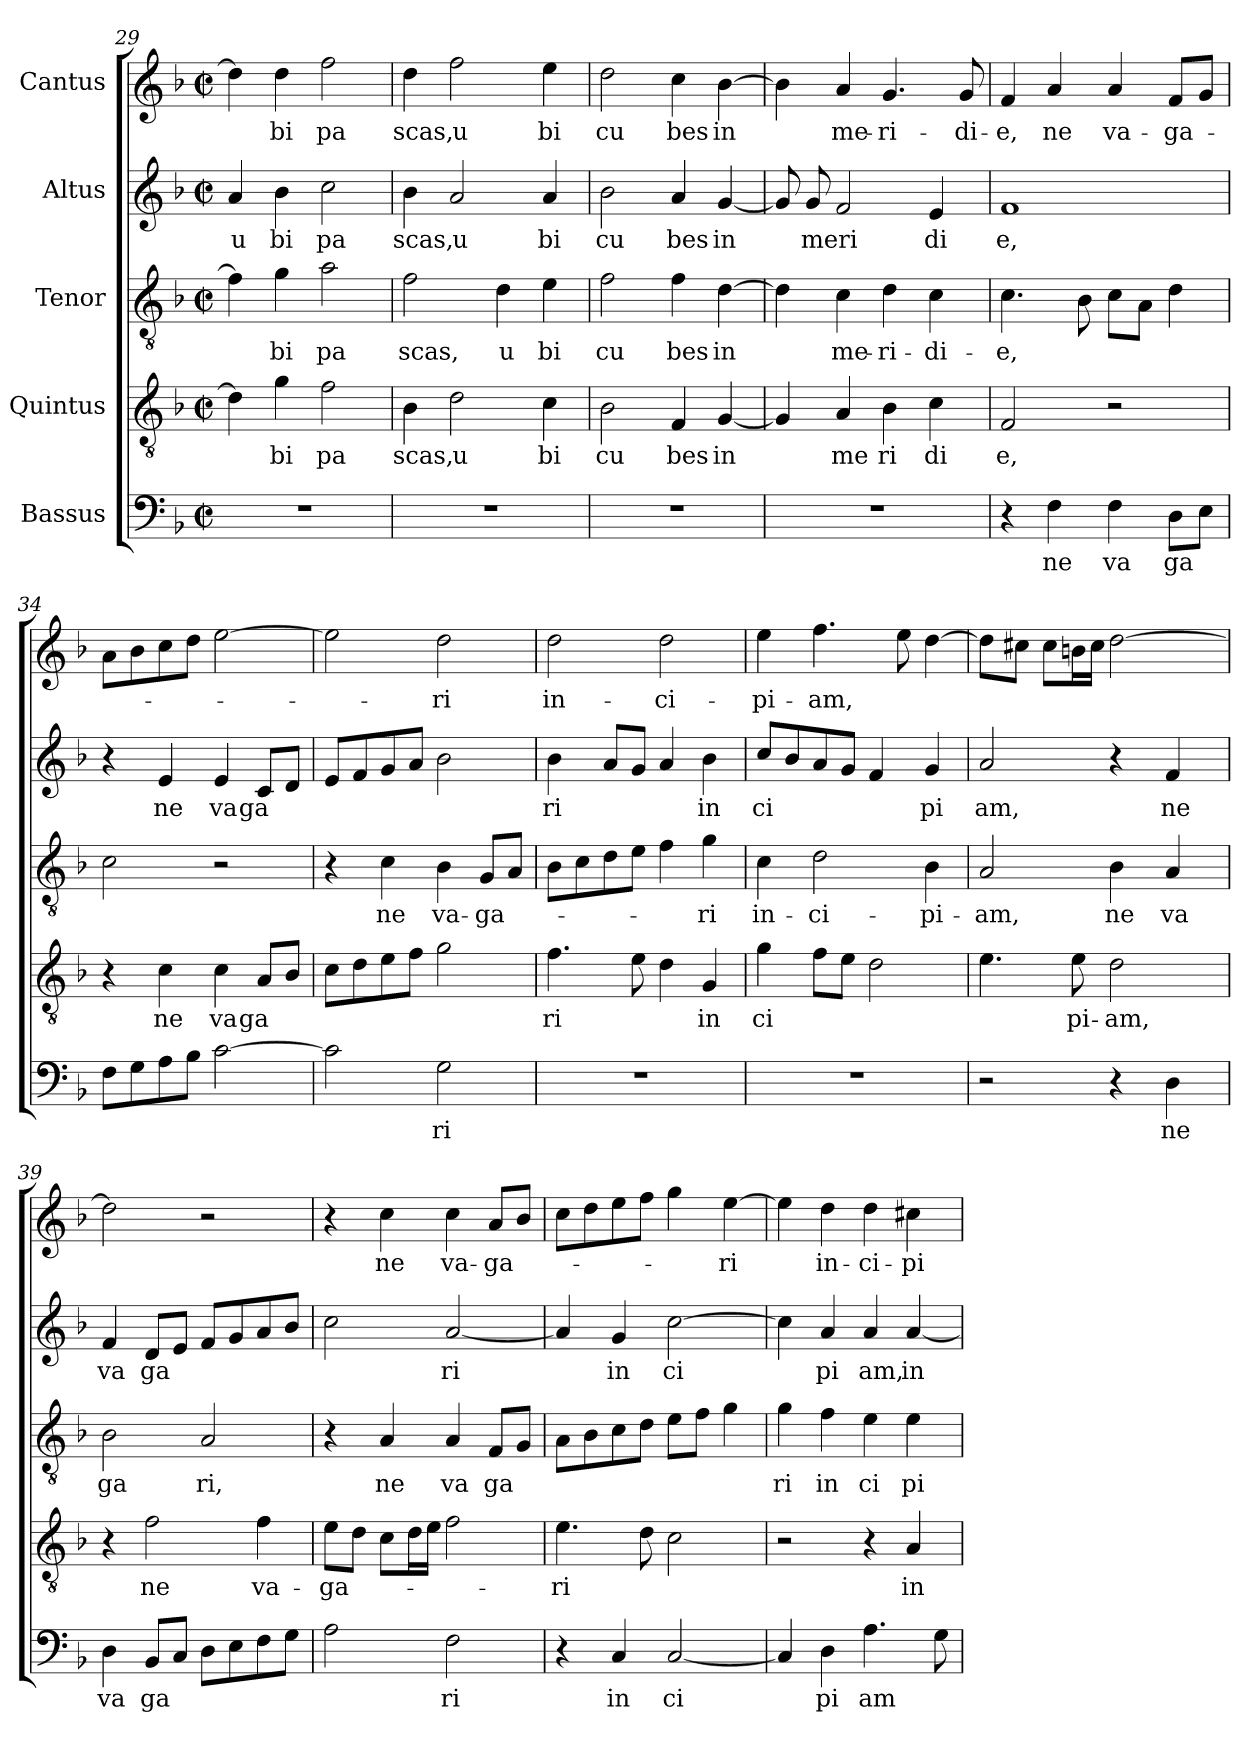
**kern	**text	**kern	**text	**kern	**text	**kern	**text	**kern	**text
*part5	*part5	*part4	*part4	*part3	*part3	*part2	*part2	*part1	*part1
*staff5	*staff5	*staff4	*staff4	*staff3	*staff3	*staff2	*staff2	*staff1	*staff1
*I"Bassus	*	*I"Quintus	*	*I"Tenor	*	*I"Altus	*	*I"Cantus	*
*clefF4	*	*clefGv2	*	*clefGv2	*	*clefG2	*	*clefG2	*
*k[b-]	*	*k[b-]	*	*k[b-]	*	*k[b-]	*	*k[b-]	*
*F:	*	*F:	*	*F:	*	*F:	*	*F:	*
*M2/2	*	*M2/2	*	*M2/2	*	*M2/2	*	*M2/2	*
*met(c|)	*	*met(c|)	*	*met(c|)	*	*met(c|)	*	*met(c|)	*
=29	=29	=29	=29	=29	=29	=29	=29	=29	=29
!	!	!	!	!	!	!	!LO:LY:b:cj	!	!
1r	.	4d\]	.	4f\]	.	4a/	u	4dd\]	.
!	!	!	!LO:LY:b:cj	!	!LO:LY:b:cj	!	!LO:LY:b:cj	!	!LO:LY:b:cj
.	.	4g\	bi	4g\	bi	4b-\	bi	4dd\	bi
!	!	!	!LO:LY:b:cj	!	!LO:LY:b:cj	!	!LO:LY:b:cj	!	!LO:LY:b:cj
.	.	2f\	pa	2a\	pa	2cc\	pa	2ff\	pa
=30	=30	=30	=30	=30	=30	=30	=30	=30	=30
!	!	!	!LO:LY:b:cj	!	!LO:LY:b:cj	!	!LO:LY:b:cj	!	!LO:LY:b:cj
1r	.	4B-\	scas,	2f\	scas,	4b-\	scas,	4dd\	scas,
!	!	!	!LO:LY:b:cj	!	!	!	!LO:LY:b:cj	!	!LO:LY:b:cj
.	.	2d\	u	.	.	2a/	u	2ff\	u
!	!	!	!	!	!LO:LY:b:cj	!	!	!	!
.	.	.	.	4d\	u	.	.	.	.
!	!	!	!LO:LY:b:cj	!	!LO:LY:b:cj	!	!LO:LY:b:cj	!	!LO:LY:b:cj
.	.	4c\	bi	4e\	bi	4a/	bi	4ee\	bi
=31	=31	=31	=31	=31	=31	=31	=31	=31	=31
!	!	!	!LO:LY:b:cj	!	!LO:LY:b:cj	!	!LO:LY:b:cj	!	!LO:LY:b:cj
1r	.	2B-\	cu	2f\	cu	2b-\	cu	2dd\	cu
!	!	!	!LO:LY:b:cj	!	!LO:LY:b:cj	!	!LO:LY:b:cj	!	!LO:LY:b:cj
.	.	4F/	bes	4f\	bes	4a/	bes	4cc\	bes
!	!	!	!LO:LY:b:cj	!	!LO:LY:b:cj	!	!LO:LY:b:cj	!	!LO:LY:b:cj
.	.	[>4G/	in	[>4d\	in	[>4g/	in	[>4b-\	in
!!LO:LB:g=z
=32	=32	=32	=32	=32	=32	=32	=32	=32	=32
1r	.	4G/]	.	4d\]	.	8g/]	.	4b-\]	.
!	!	!	!	!	!	!	!LO:LY:b:cj	!	!
.	.	.	.	.	.	8g/	meri	.	.
!	!	!	!LO:LY:b:cj	!	!LO:LY:b:cj	!	!	!	!LO:LY:b:cj
.	.	4A/	me	4c\	me-	2f/	.	4a/	me-
!	!	!	!LO:LY:b:cj	!	!LO:LY:b:cj	!	!	!	!LO:LY:b:cj
.	.	4B-\	ri	4d\	-ri-	.	.	4.g/	-ri-
!	!	!	!LO:LY:b:cj	!	!LO:LY:b:cj	!	!LO:LY:b:cj	!	!
.	.	4c\	di	4c\	-di-	4e/	di	.	.
!	!	!	!	!	!	!	!	!	!LO:LY:b:cj
.	.	.	.	.	.	.	.	8g/	-di-
=33	=33	=33	=33	=33	=33	=33	=33	=33	=33
!	!	!	!LO:LY:b:cj	!	!LO:LY:b:cj	!	!LO:LY:b:cj	!	!LO:LY:b:cj
4r	.	2F/	e,	4.c\	-e,	1f	e,	4f/	-e,
!	!LO:LY:b:cj	!	!	!	!	!	!	!	!LO:LY:b:cj
4F\	ne	.	.	.	.	.	.	4a/	ne
.	.	.	.	8B-\	.	.	.	.	.
!	!LO:LY:b:cj	!	!	!	!	!	!	!	!LO:LY:b:cj
4F\	va	2r	.	8c\L	.	.	.	4a/	va-
.	.	.	.	8A\J	.	.	.	.	.
!	!LO:LY:b:cj	!	!	!	!	!	!	!	!LO:LY:b:cj
8D\L	ga	.	.	4d\	.	.	.	8f/L	-ga-
8E\J	.	.	.	.	.	.	.	8g/J	.
=34	=34	=34	=34	=34	=34	=34	=34	=34	=34
8F\L	.	4r	.	2c\	.	4r	.	8a\L	.
8G\	.	.	.	.	.	.	.	8b-\	.
!	!	!	!LO:LY:b:cj	!	!	!	!LO:LY:b:cj	!	!
8A\	.	4c\	ne	.	.	4e/	ne	8cc\	.
8B-\J	.	.	.	.	.	.	.	8dd\J	.
!	!	!	!LO:LY:b:cj	!	!	!	!LO:LY:b:cj	!	!
[>2c\	.	4c\	va	2r	.	4e/	va	[>2ee\	.
!	!	!	!LO:LY:b:cj	!	!	!	!LO:LY:b:cj	!	!
.	.	8A/L	ga	.	.	8c/L	ga	.	.
.	.	8B-/J	.	.	.	8d/J	.	.	.
=35	=35	=35	=35	=35	=35	=35	=35	=35	=35
2c\]	.	8c\L	.	4r	.	8e/L	.	2ee\]	.
.	.	8d\	.	.	.	8f/	.	.	.
!	!	!	!	!	!LO:LY:b:cj	!	!	!	!
.	.	8e\	.	4c\	ne	8g/	.	.	.
.	.	8f\J	.	.	.	8a/J	.	.	.
!	!LO:LY:b:cj	!	!	!	!LO:LY:b:cj	!	!	!	!LO:LY:b:cj
2G\	ri	2g\	.	4B-\	va-	2b-\	.	2dd\	-ri
!	!	!	!	!	!LO:LY:b:cj	!	!	!	!
.	.	.	.	8G/L	-ga-	.	.	.	.
.	.	.	.	8A/J	.	.	.	.	.
=36	=36	=36	=36	=36	=36	=36	=36	=36	=36
!	!	!	!LO:LY:b:cj	!	!	!	!LO:LY:b:cj	!	!LO:LY:b:cj
1r	.	4.f\	ri	8B-\L	.	4b-\	ri	2dd\	in-
.	.	.	.	8c\	.	.	.	.	.
.	.	.	.	8d\	.	8a/L	.	.	.
.	.	8e\	.	8e\J	.	8g/J	.	.	.
!	!	!	!	!	!	!	!	!	!LO:LY:b:cj
.	.	4d\	.	4f\	.	4a/	.	2dd\	-ci-
!	!	!	!LO:LY:b:cj	!	!LO:LY:b:cj	!	!LO:LY:b:cj	!	!
.	.	4G/	in	4g\	-ri	4b-\	in	.	.
=37	=37	=37	=37	=37	=37	=37	=37	=37	=37
!	!	!	!LO:LY:b:cj	!	!LO:LY:b:cj	!	!LO:LY:b:cj	!	!LO:LY:b:cj
1r	.	4g\	ci	4c\	in-	8cc/L	ci	4ee\	-pi-
.	.	.	.	.	.	8b-/	.	.	.
!	!	!	!	!	!LO:LY:b:cj	!	!	!	!LO:LY:b
.	.	8f\L	.	2d\	-ci-	8a/	.	4.ff\	-am,
.	.	8e\J	.	.	.	8g/J	.	.	.
.	.	2d\	.	.	.	4f/	.	.	.
.	.	.	.	.	.	.	.	8ee\	.
!	!	!	!	!	!LO:LY:b:cj	!	!LO:LY:b:cj	!	!
.	.	.	.	4B-\	-pi-	4g/	pi	[>4dd\	.
!!LO:PB:g=z
=38	=38	=38	=38	=38	=38	=38	=38	=38	=38
!	!	!	!	!	!LO:LY:b:cj	!	!LO:LY:b:cj	!	!
*	*	*^	*	*	*	*	*	*	*
2r	.	4.e\	16.ryy	.	2A/	-am,	2a/	am,	8dd\L]	.
.	.	.	2ryy	.	.	.	.	.	.	.
.	.	.	.	.	.	.	.	.	8cc#\J	.
.	.	.	.	.	.	.	.	.	8cc#\L	.
!	!	!	!	!LO:LY:b:cj	!	!	!	!	!	!
.	.	8e\	.	pi-	.	.	.	.	16b\	.
.	.	.	.	.	.	.	.	.	16cc#\J	.
!	!	!	!	!LO:LY:b:cj	!	!LO:LY:b:cj	!	!	!	!
4r	.	2d\	.	-am,	4B-\	ne	4r	.	[>2dd\	.
.	.	.	4ryy	.	.	.	.	.	.	.
!	!LO:LY:b:cj	!	!	!	!	!LO:LY:b:cj	!	!LO:LY:b:cj	!	!
4D\	ne	.	.	.	4A/	va	4f/	ne	.	.
.	.	.	8ryy	.	.	.	.	.	.	.
.	.	.	32ryy	.	.	.	.	.	.	.
=39	=39	=39	=39	=39	=39	=39	=39	=39	=39	=39
!	!LO:LY:b:cj	!	!	!	!	!LO:LY:b:cj	!	!LO:LY:b:cj	!	!
*	*	*v	*v	*	*	*	*	*	*	*
4D\	va	4r	.	2B-\	ga	4f/	va	2dd\]	.
!	!LO:LY:b:cj	!	!LO:LY:b:cj	!	!	!	!LO:LY:b:cj	!	!
8BB-/L	ga	2f\	ne	.	.	8d/L	ga	.	.
8C/J	.	.	.	.	.	8e/J	.	.	.
!	!	!	!	!	!LO:LY:b:cj	!	!	!	!
8D\L	.	.	.	2A/	ri,	8f/L	.	2r	.
8E\	.	.	.	.	.	8g/	.	.	.
!	!	!	!LO:LY:b:cj	!	!	!	!	!	!
8F\	.	4f\	va-	.	.	8a/	.	.	.
8G\J	.	.	.	.	.	8b-/J	.	.	.
=40	=40	=40	=40	=40	=40	=40	=40	=40	=40
!	!	!	!LO:LY:b:cj	!	!	!	!	!	!
2A\	.	8e\L	-ga-	4r	.	2cc\	.	4r	.
.	.	8d\J	.	.	.	.	.	.	.
!	!	!	!	!	!LO:LY:b:cj	!	!	!	!LO:LY:b:cj
.	.	8c\L	.	4A/	ne	.	.	4cc\	ne
.	.	16d\	.	.	.	.	.	.	.
.	.	16e\J	.	.	.	.	.	.	.
!	!LO:LY:b:cj	!	!	!	!LO:LY:b:cj	!	!LO:LY:b:cj	!	!LO:LY:b:cj
2F\	ri	2f\	.	4A/	va	[<2a/	ri	4cc\	va-
!	!	!	!	!	!LO:LY:b:cj	!	!	!	!LO:LY:b:cj
.	.	.	.	8F/L	ga	.	.	8a/L	-ga-
.	.	.	.	8G/J	.	.	.	8b-/J	.
=41	=41	=41	=41	=41	=41	=41	=41	=41	=41
!	!	!	!LO:LY:b:cj	!	!	!	!	!	!
4r	.	4.e\	-ri	8A\L	.	4a/]	.	8cc\L	.
.	.	.	.	8B-\	.	.	.	8dd\	.
!	!LO:LY:b:cj	!	!	!	!	!	!LO:LY:b:cj	!	!
4C/	in	.	.	8c\	.	4g/	in	8ee\	.
.	.	8d\	.	8d\J	.	.	.	8ff\J	.
!	!LO:LY:b:cj	!	!	!	!	!	!LO:LY:b:cj	!	!
[<2C/	ci	2c\	.	8e\L	.	[>2cc\	ci	4gg\	.
.	.	.	.	8f\J	.	.	.	.	.
!	!	!	!	!	!	!	!	!	!LO:LY:b:cj
.	.	.	.	4g\	.	.	.	[>4ee\	-ri
=42	=42	=42	=42	=42	=42	=42	=42	=42	=42
!	!	!	!	!	!LO:LY:b:cj	!	!	!	!
4C/]	.	2r	.	4g\	ri	4cc\]	.	4ee\]	.
!	!LO:LY:b:cj	!	!	!	!LO:LY:b:cj	!	!LO:LY:b:cj	!	!LO:LY:b:cj
4D\	pi	.	.	4f\	in	4a/	pi	4dd\	in-
!	!LO:LY:b	!	!	!	!LO:LY:b:cj	!	!LO:LY:b:cj	!	!LO:LY:b:cj
4.A\	am	4r	.	4e\	ci	4a/	am,	4dd\	-ci-
!	!	!	!LO:LY:b:cj	!	!LO:LY:b:cj	!	!LO:LY:b:cj	!	!LO:LY:b:cj
.	.	4A/	in-	4e\	pi	[<4a/	in	4cc#X\	-pi-
8G\	.	.	.	.	.	.	.	.	.
=	=	=	=	=	=	=	=	=	=
*-	*-	*-	*-	*-	*-	*-	*-	*-	*-
